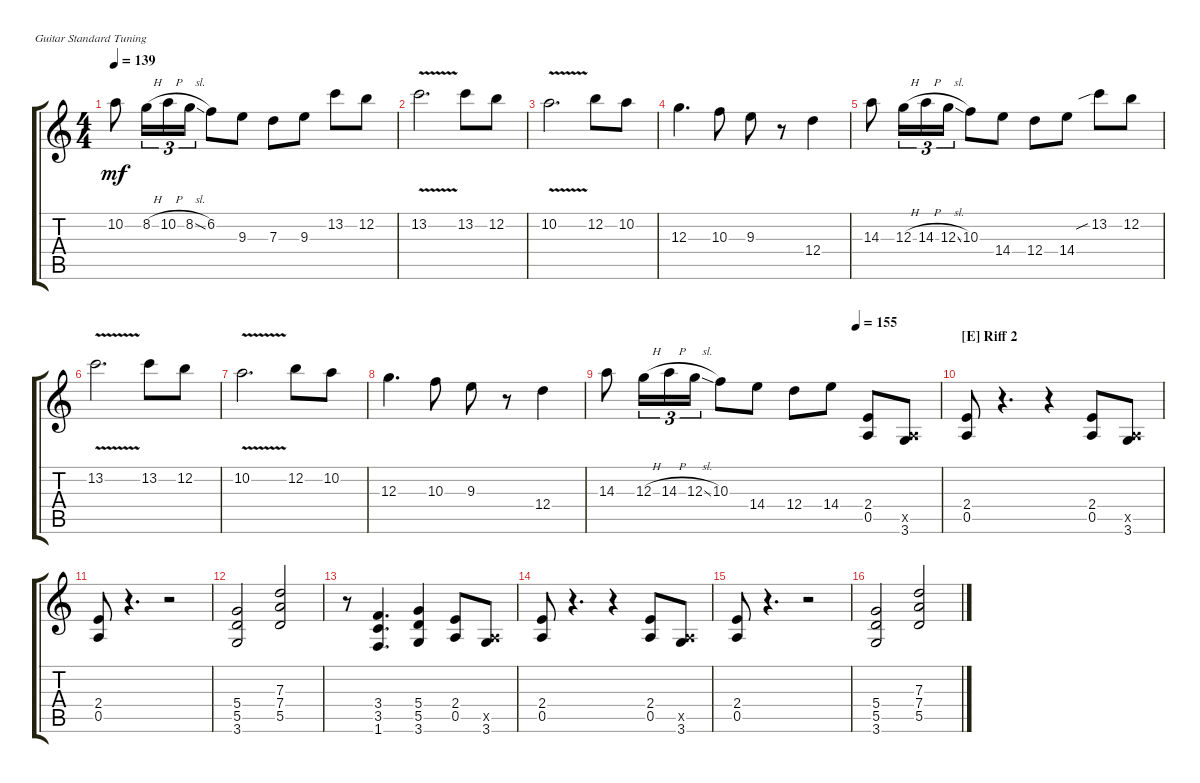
\defaultSystemsLayout 4
\bracketExtendMode groupsimilarinstruments
\singleTrackTrackNamePolicy hidden
\multiTrackTrackNamePolicy hidden
\firstSystemTrackNameOrientation horizontal
\otherSystemsTrackNameOrientation horizontal
\track ("Dave Murray" "E-Gt") {instrument distortionguitar}
\staff {score tabs}
\tuning (E4 B3 G3 D3 A2 E2)
\ts (4 4)
\tempo 139
\clef g2
\scale
1.03909
\ks c
10.2.8{dy mf} 8.2{h}.16{tu (3 2)} 10.2{h}.16{tu (3 2)} 8.2{sl}.16{tu (3 2)} 6.2.8 9.3.8 7.3.8 9.3.8 13.2.8 12.2.8 |
\scale
0.960908 13.2{v}.2{d} 13.2.8 12.2.8 |
\scale
1.03909 10.2{v}.2{d} 12.2.8 10.2.8 |
\scale
0.960908 12.3.4{d} 10.3.8 9.3.8 r.8 12.4.4 |
\scale
1.03909 14.3.8 12.3{h}.16{tu (3 2)} 14.3{h}.16{tu (3 2)} 12.3{sl}.16{tu (3 2)} 10.3.8 14.4.8 12.4.8 14.4.8 13.2{sib}.8 12.2.8 |
\scale
0.960908 13.2{v}.2{d} 13.2.8 12.2.8 |
\scale
1.03909 10.2{v}.2{d} 12.2.8 10.2.8 |
\scale
0.960908 12.3.4{d} 10.3.8 9.3.8 r.8 12.4.4 |
\tempo (155 0.75)
\scale
1.03909 14.3.8 12.3{h}.16{tu (3 2)} 14.3{h}.16{tu (3 2)} 12.3{sl}.16{tu (3 2)} 10.3.8 14.4.8 12.4.8 14.4.8 (2.4 0.5).8 (3.6 0.5{x}).8 |
\section ("E" "Riff 2")
\scale
0.960908 (0.5 2.4).8 r.4{d} r.4 (0.5 2.4).8 (3.6 0.5{x}).8 |
\scale
1.03909 (0.5 2.4).8 r.4{d} r.2 |
\scale
0.960908 (3.6 5.5 5.4).2 (5.5 7.4 7.3).2 |
\scale
1.03909 r.8 (1.6 3.5 3.4).4{d} (3.6 5.5 5.4).4 (0.5 2.4).8 (3.6 0.5{x}).8 |
\scale
0.960908 (0.5 2.4).8 r.4{d} r.4 (0.5 2.4).8 (3.6 0.5{x}).8 |
\scale
1.03909 (0.5 2.4).8 r.4{d} r.2 |
\scale
0.960908 (3.6 5.5 5.4).2 (5.5 7.4 7.3).2
